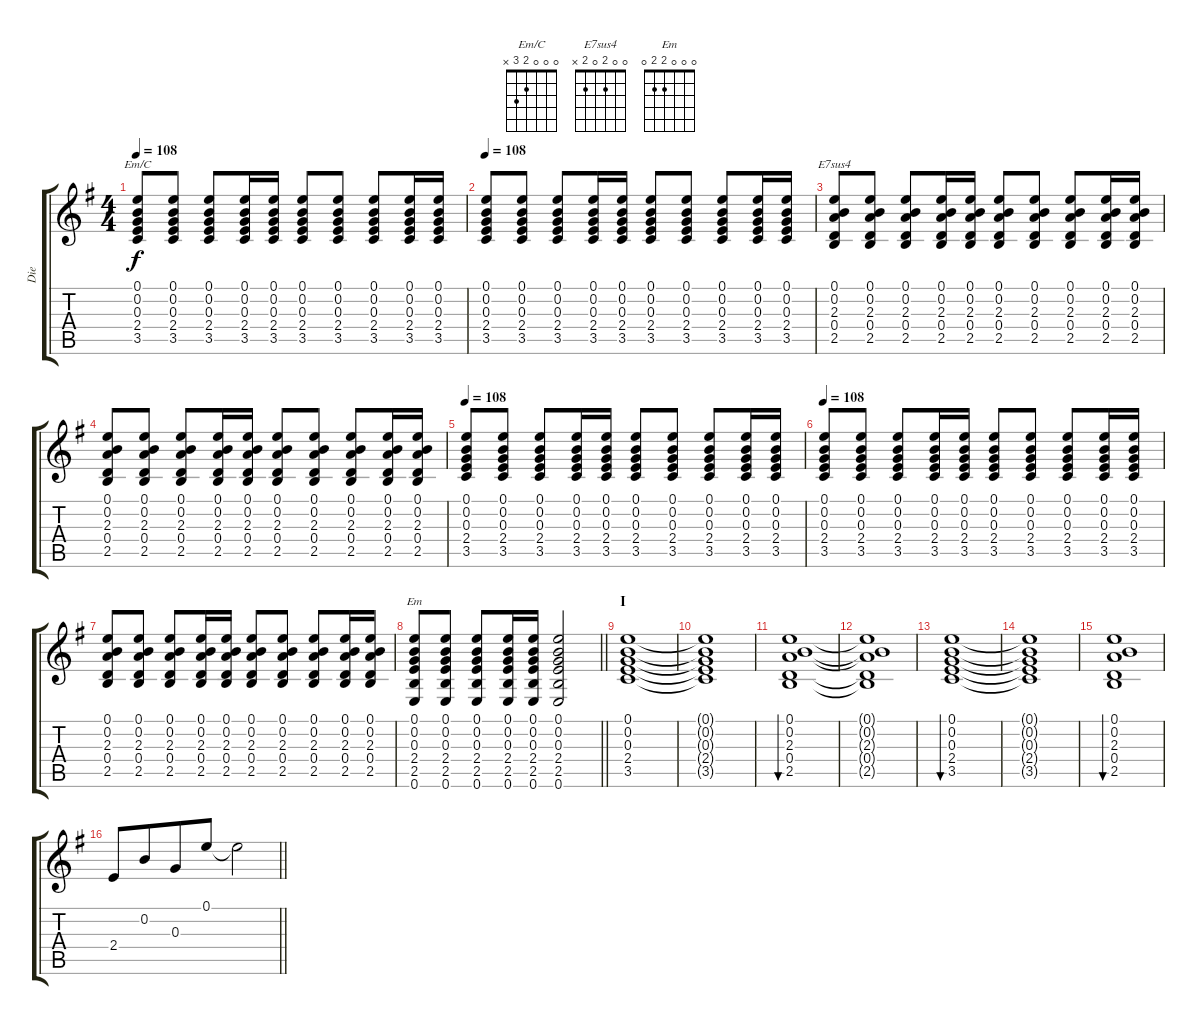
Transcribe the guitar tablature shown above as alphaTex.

\track ("Die" "Die") {instrument acousticguitarsteel}
\staff {score tabs}
\tuning (E4 B3 G3 D3 A2 E2) {hide}
\chord ("Em/C" 0 0 0 2 3 x)
\chord ("E7sus4" 0 0 2 0 2 x)
\chord ("Em" 0 0 0 2 2 0)
\ts (4 4)
\tempo 108
\clef g2
\ks eminor
(0.1 0.2 0.3 2.4 3.5).8{ch "Em/C" dy f} (0.1 0.2 0.3 2.4 3.5).8 (0.1 0.2 0.3 2.4 3.5).8 (0.1 0.2 0.3 2.4 3.5).16 (0.1 0.2 0.3 2.4 3.5).16 (0.1 0.2 0.3 2.4 3.5).8 (0.1 0.2 0.3 2.4 3.5).8 (0.1 0.2 0.3 2.4 3.5).8 (0.1 0.2 0.3 2.4 3.5).16 (0.1 0.2 0.3 2.4 3.5).16 |
\tempo 108
(0.1 0.2 0.3 2.4 3.5).8 (0.1 0.2 0.3 2.4 3.5).8 (0.1 0.2 0.3 2.4 3.5).8 (0.1 0.2 0.3 2.4 3.5).16 (0.1 0.2 0.3 2.4 3.5).16 (0.1 0.2 0.3 2.4 3.5).8 (0.1 0.2 0.3 2.4 3.5).8 (0.1 0.2 0.3 2.4 3.5).8 (0.1 0.2 0.3 2.4 3.5).16 (0.1 0.2 0.3 2.4 3.5).16 |
(0.1 0.2 2.3 0.4 2.5).8{ch "E7sus4"} (0.1 0.2 2.3 0.4 2.5).8 (0.1 0.2 2.3 0.4 2.5).8 (0.1 0.2 2.3 0.4 2.5).16 (0.1 0.2 2.3 0.4 2.5).16 (0.1 0.2 2.3 0.4 2.5).8 (0.1 0.2 2.3 0.4 2.5).8 (0.1 0.2 2.3 0.4 2.5).8 (0.1 0.2 2.3 0.4 2.5).16 (0.1 0.2 2.3 0.4 2.5).16 |
(0.1 0.2 2.3 0.4 2.5).8 (0.1 0.2 2.3 0.4 2.5).8 (0.1 0.2 2.3 0.4 2.5).8 (0.1 0.2 2.3 0.4 2.5).16 (0.1 0.2 2.3 0.4 2.5).16 (0.1 0.2 2.3 0.4 2.5).8 (0.1 0.2 2.3 0.4 2.5).8 (0.1 0.2 2.3 0.4 2.5).8 (0.1 0.2 2.3 0.4 2.5).16 (0.1 0.2 2.3 0.4 2.5).16 |
\tempo 108
(0.1 0.2 0.3 2.4 3.5).8 (0.1 0.2 0.3 2.4 3.5).8 (0.1 0.2 0.3 2.4 3.5).8 (0.1 0.2 0.3 2.4 3.5).16 (0.1 0.2 0.3 2.4 3.5).16 (0.1 0.2 0.3 2.4 3.5).8 (0.1 0.2 0.3 2.4 3.5).8 (0.1 0.2 0.3 2.4 3.5).8 (0.1 0.2 0.3 2.4 3.5).16 (0.1 0.2 0.3 2.4 3.5).16 |
\tempo 108
(0.1 0.2 0.3 2.4 3.5).8 (0.1 0.2 0.3 2.4 3.5).8 (0.1 0.2 0.3 2.4 3.5).8 (0.1 0.2 0.3 2.4 3.5).16 (0.1 0.2 0.3 2.4 3.5).16 (0.1 0.2 0.3 2.4 3.5).8 (0.1 0.2 0.3 2.4 3.5).8 (0.1 0.2 0.3 2.4 3.5).8 (0.1 0.2 0.3 2.4 3.5).16 (0.1 0.2 0.3 2.4 3.5).16 |
(0.1 0.2 2.3 0.4 2.5).8 (0.1 0.2 2.3 0.4 2.5).8 (0.1 0.2 2.3 0.4 2.5).8 (0.1 0.2 2.3 0.4 2.5).16 (0.1 0.2 2.3 0.4 2.5).16 (0.1 0.2 2.3 0.4 2.5).8 (0.1 0.2 2.3 0.4 2.5).8 (0.1 0.2 2.3 0.4 2.5).8 (0.1 0.2 2.3 0.4 2.5).16 (0.1 0.2 2.3 0.4 2.5).16 |
\barLineRight lightlight
(0.1 0.2 0.3 2.4 2.5 0.6).8{ch "Em"} (0.1 0.2 0.3 2.4 2.5 0.6).8 (0.1 0.2 0.3 2.4 2.5 0.6).8 (0.1 0.2 0.3 2.4 2.5 0.6).16 (0.1 0.2 0.3 2.4 2.5 0.6).16 (0.1 0.2 0.3 2.4 2.5 0.6).2 |
\section ("" "I")
(0.1 0.2 0.3 2.4 3.5).1 |
(0.1{t} 0.2{t} 0.3{t} 2.4{t} 3.5{t}).1 |
(0.1 0.2 2.3 0.4 2.5).1{bu 120} |
(0.1{t} 0.2{t} 2.3{t} 0.4{t} 2.5{t}).1 |
(0.1 0.2 0.3 2.4 3.5).1{bu 120} |
(0.1{t} 0.2{t} 0.3{t} 2.4{t} 3.5{t}).1 |
(0.1 0.2 2.3 0.4 2.5).1{bu 120} |
\barLineRight lightlight
2.4.8 0.2.8{beam merge} 0.3.8 0.1.8 0.1{t}.2
